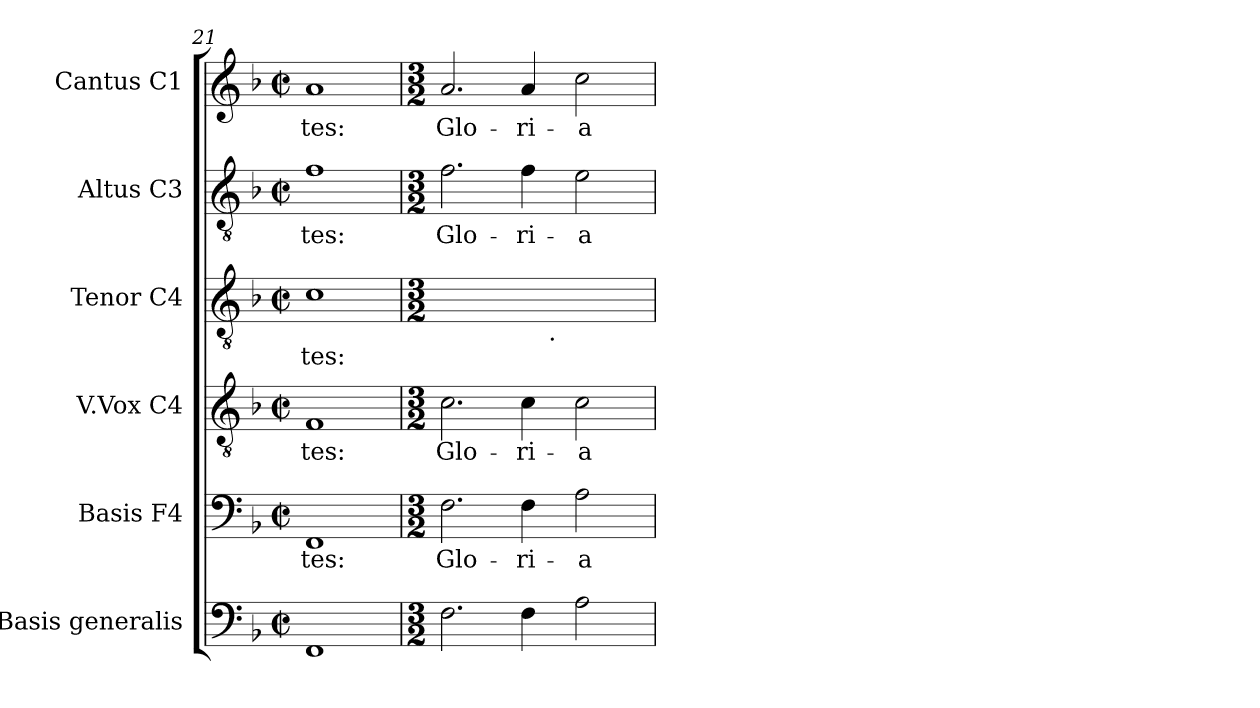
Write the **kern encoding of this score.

**kern	**kern	**text	**kern	**text	**kern	**text	**kern	**text	**kern	**text
*part6	*part5	*part5	*part4	*part4	*part3	*part3	*part2	*part2	*part1	*part1
*staff6	*staff5	*staff5	*staff4	*staff4	*staff3	*staff3	*staff2	*staff2	*staff1	*staff1
*I"Basis  generalis	*I"Basis  F4	*	*I"V.Vox  C4	*	*I"Tenor  C4	*	*I"Altus  C3	*	*I"Cantus  C1	*
*	*I'B	*	*	*	*I'T	*	*I'A	*	*I'C	*
*clefF4	*clefF4	*	*clefGv2	*	*clefGv2	*	*clefGv2	*	*clefG2	*
*k[b-]	*k[b-]	*	*k[b-]	*	*k[b-]	*	*k[b-]	*	*k[b-]	*
*F:	*F:	*	*F:	*	*F:	*	*F:	*	*F:	*
*M2/2	*M2/2	*	*M2/2	*	*M2/2	*	*M2/2	*	*M2/2	*
*met(c|)	*met(c|)	*	*met(c|)	*	*met(c|)	*	*met(c|)	*	*met(c|)	*
=21	=21	=21	=21	=21	=21	=21	=21	=21	=21	=21
!	!	!LO:LY:b:cj	!	!LO:LY:b:cj	!	!LO:LY:b:cj	!	!LO:LY:b:cj	!	!LO:LY:b:cj
1FF	1FF	-tes:	1F	-tes:	1c	-tes:	1f	-tes:	1a	-tes:
!!LO:LB:g=z
=22	=22	=22	=22	=22	=22	=22	=22	=22	=22	=22
*M3/2	*M3/2	*	*M3/2	*	*M3/2	*	*M3/2	*	*M3/2	*
!	!	!LO:LY:b:cj	!	!LO:LY:b:cj	!	!	!	!LO:LY:b:cj	!	!LO:LY:b:cj
2.F\	2.F\	Glo-	2.c\	Glo-	2..ryy	.	2.f\	Glo-	2.a/	Glo-
!	!	!LO:LY:b:cj	!	!LO:LY:b:cj	!	!	!	!LO:LY:b:cj	!	!LO:LY:b:cj
4F\	4F\	-ri-	4c\	-ri-	.	.	4f\	-ri-	4a/	-ri-
!	!	!	!	!	!LO:TX:b:t=.	!	!	!	!	!
.	.	.	.	.	2ryy	.	.	.	.	.
!	!	!LO:LY:b:cj	!	!LO:LY:b:cj	!	!	!	!LO:LY:b:cj	!	!LO:LY:b:cj
2A\	2A\	-a	2c\	-a	.	.	2e\	-a	2cc\	-a
.	.	.	.	.	8ryy	.	.	.	.	.
=	=	=	=	=	=	=	=	=	=	=
*-	*-	*-	*-	*-	*-	*-	*-	*-	*-	*-
